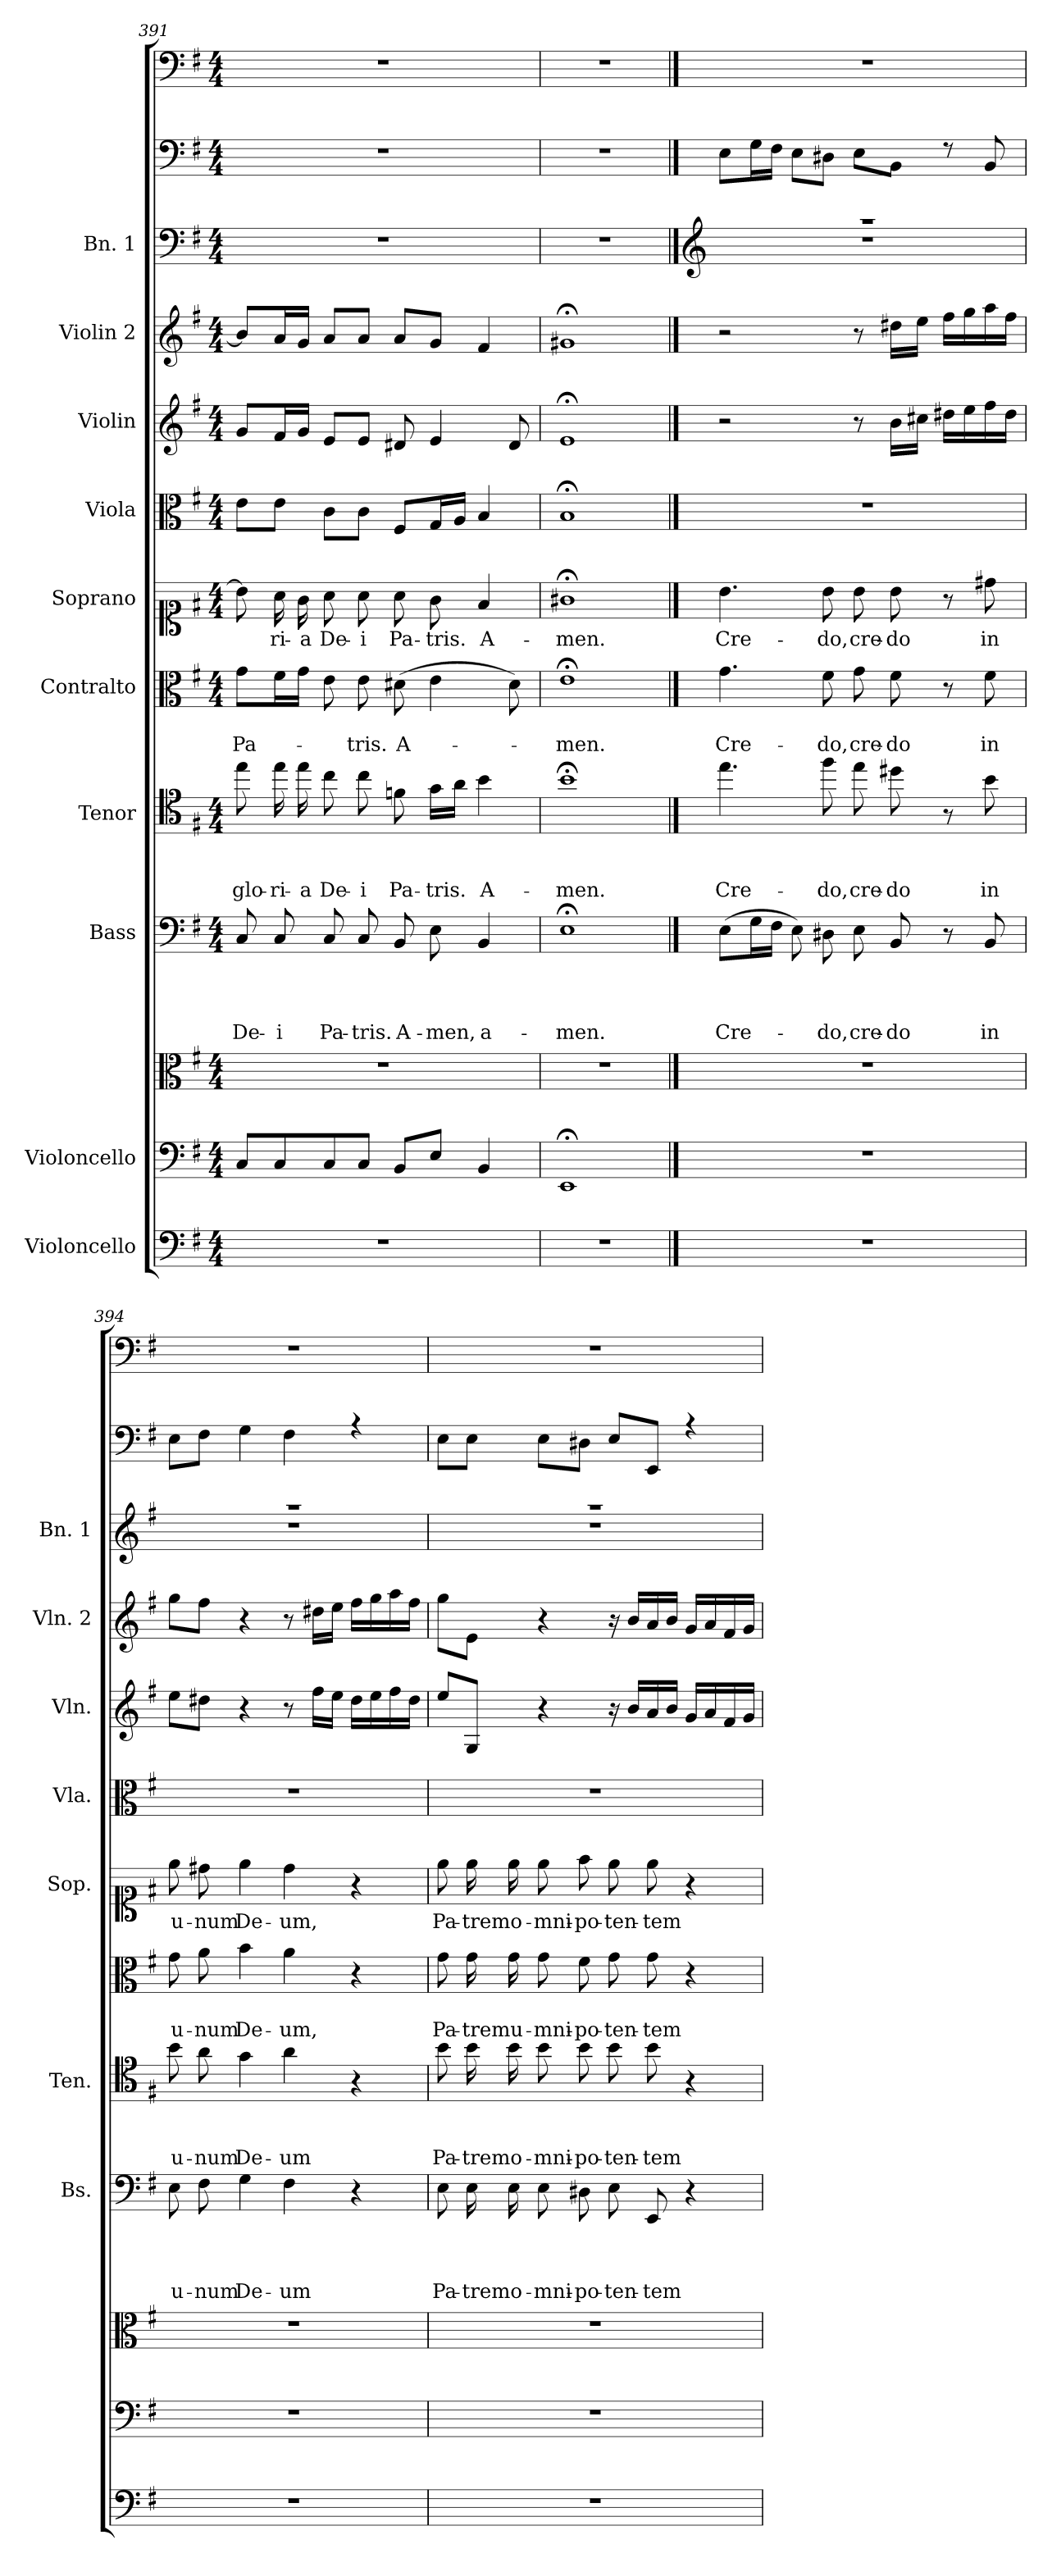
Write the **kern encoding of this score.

**kern	**kern	**kern	**kern	**text	**text	**text	**text	**kern	**text	**text	**text	**kern	**text	**text	**kern	**text	**kern	**kern	**kern	**kern	**kern	**kern
*part13	*part12	*part11	*part10	*part10	*part10	*part10	*part10	*part9	*part9	*part9	*part9	*part8	*part8	*part8	*part7	*part7	*part6	*part5	*part4	*part3	*part2	*part1
*staff13	*staff12	*staff11	*staff10	*staff10	*staff10	*staff10	*staff10	*staff9	*staff9	*staff9	*staff9	*staff8	*staff8	*staff8	*staff7	*staff7	*staff6	*staff5	*staff4	*staff3	*staff2	*staff1
*I"Violoncello	*I"Violoncello	*	*I"Bass	*	*	*	*	*I"Tenor	*	*	*	*I"Contralto	*	*	*I"Soprano	*	*I"Viola	*I"Violin	*I"Violin 2	*I"Bn. 1	*	*
*	*	*	*I'Bs.	*	*	*	*	*I'Ten.	*	*	*	*	*	*	*I'Sop.	*	*I'Vla.	*I'Vln.	*I'Vln. 2	*I'Bn. 1	*	*
*clefF4	*clefF4	*clefC3	*clefF4	*	*	*	*	*clefC4	*	*	*	*clefC3	*	*	*clefC1	*	*clefC3	*clefG2	*clefG2	*clefF4	*clefF4	*clefF4
*	*	*	*	*	*	*	*	*ITrd7c12	*	*	*	*	*	*	*	*	*	*	*	*	*	*
*k[f#]	*k[f#]	*k[f#]	*k[f#]	*	*	*	*	*k[f#]	*	*	*	*k[f#]	*	*	*k[f#]	*	*k[f#]	*k[f#]	*k[f#]	*k[f#]	*k[f#]	*k[f#]
*G:	*G:	*G:	*G:	*	*	*	*	*G:	*	*	*	*G:	*	*	*G:	*	*G:	*G:	*G:	*G:	*G:	*G:
*M4/4	*M4/4	*M4/4	*M4/4	*	*	*	*	*M4/4	*	*	*	*M4/4	*	*	*M4/4	*	*M4/4	*M4/4	*M4/4	*M4/4	*M4/4	*M4/4
=391	=391	=391	=391	=391	=391	=391	=391	=391	=391	=391	=391	=391	=391	=391	=391	=391	=391	=391	=391	=391	=391	=391
*	*^	*	*	*	*	*	*	*	*	*	*	*	*	*	*	*	*	*	*	*	*	*
!	!	!	!	!	!	!	!	!LO:LY:b	!	!	!	!LO:LY:b	!	!	!LO:LY:b	!	!	!	!	!	!	!	!
1r	8C/L	1ryy	1r	8C/	.	.	.	De-	8e\	.	.	glo-	8g\L	.	Pa-	8b\]	.	8e\L	8g/L	8b/L]	1r	1r	1r
!	!	!	!	!	!	!	!	!LO:LY:b	!	!	!	!LO:LY:b	!	!	!	!	!LO:LY:b	!	!	!	!	!	!
.	8C/	.	.	8C/	.	.	.	-i	16e\	.	.	-ri-	16f#\L	.	.	16a\	-ri-	8e\J	16f#/L	16a/L	.	.	.
!	!	!	!	!	!	!	!	!	!	!	!	!LO:LY:b	!	!	!	!	!LO:LY:b	!	!	!	!	!	!
.	.	.	.	.	.	.	.	.	16e\	.	.	-a	16g\JJ	.	.	16g\	-a	.	16g/JJ	16g/JJ	.	.	.
!	!	!	!	!	!	!	!	!LO:LY:b	!	!	!	!LO:LY:b	!	!	!	!	!LO:LY:b	!	!	!	!	!	!
.	8C/	.	.	8C/	.	.	.	Pa-	8c\	.	.	De-	8e\	.	.	8a\	De-	8c\L	8e/L	8a/L	.	.	.
!	!	!	!	!	!	!	!	!LO:LY:b	!	!	!	!LO:LY:b	!	!	!LO:LY:b	!	!LO:LY:b	!	!	!	!	!	!
.	8C/J	.	.	8C/	.	.	.	-tris.	8c\	.	.	-i	8e\	.	-tris.	8a\	-i	8c\J	8e/J	8a/J	.	.	.
!	!	!	!	!	!	!	!	!LO:LY:b	!	!	!	!LO:LY:b	!	!	!LO:LY:b	!	!LO:LY:b	!	!	!	!	!	!
.	8BB/L	.	.	8BB/	.	.	.	A-	8Fn\	.	.	Pa-	(>8d#X\	.	A-	8a\	Pa-	8F#/L	8d#X/	8a/L	.	.	.
!	!	!	!	!	!	!	!	!LO:LY:b	!	!	!	!LO:LY:b	!	!	!	!	!LO:LY:b	!	!	!	!	!	!
.	8E/J	.	.	8E\	.	.	.	-men,	16G\LL	.	.	-tris.	4e\	.	.	8g\	-tris.	16G/L	4e/	8g/J	.	.	.
.	.	.	.	.	.	.	.	.	16A\JJ	.	.	.	.	.	.	.	.	16A/JJ	.	.	.	.	.
!	!	!	!	!	!	!	!	!LO:LY:b	!	!	!	!LO:LY:b	!	!	!	!	!LO:LY:b	!	!	!	!	!	!
.	4BB/	.	.	4BB/	.	.	.	a-	4B\	.	.	A-	.	.	.	4f#/	A-	4B/	.	4f#/	.	.	.
.	.	.	.	.	.	.	.	.	.	.	.	.	8d#\)	.	.	.	.	.	8d#/	.	.	.	.
=392	=392	=392	=392	=392	=392	=392	=392	=392	=392	=392	=392	=392	=392	=392	=392	=392	=392	=392	=392	=392	=392	=392	=392
!	!	!	!	!	!	!	!	!LO:LY:b	!	!	!	!LO:LY:b	!	!	!LO:LY:b	!	!LO:LY:b	!	!	!	!	!	!
1r	1EE;	1ryy	1r	1E;<	.	.	.	-men.	1B;<	.	.	-men.	1e;<	.	-men.	1g#X;<	-men.	1B;	1e;	1g#X;	1r	1r	1r
*	*v	*v	*	*	*	*	*	*	*	*	*	*	*	*	*	*	*	*	*	*	*	*	*
!!LO:PB:g=z
==393	==393	==393	==393	==393	==393	==393	==393	==393	==393	==393	==393	==393	==393	==393	==393	==393	==393	==393	==393	==393	==393	==393
*	*	*	*	*	*	*	*	*	*	*	*	*	*	*	*	*	*	*	*	*clefG2	*	*
*	*^	*	*	*	*	*	*	*	*	*	*	*	*	*	*	*	*	*	*	*	*	*
!	!	!	!	!	!	!	!	!LO:LY:b	!	!	!	!LO:LY:b	!	!	!LO:LY:b	!	!LO:LY:b	!	!	!	!	!	!
*	*	*	*	*	*	*	*	*	*	*	*	*	*	*	*	*	*	*	*	*	*^	*^	*
*	*v	*v	*	*	*	*	*	*	*	*	*	*	*	*	*	*	*	*	*	*	*	*^	*	*	*
1r	1r	1r	(>8E\L	.	.	.	Cre-	4.e\	.	.	Cre-	4.g\	.	Cre-	4.b\	Cre-	1r	2r	2r	1raa	1ryy	1r	8E\L	1ryy	1r
.	.	.	16G\L	.	.	.	.	.	.	.	.	.	.	.	.	.	.	.	.	.	.	.	16G\L	.	.
.	.	.	16F#\JJ	.	.	.	.	.	.	.	.	.	.	.	.	.	.	.	.	.	.	.	16F#\JJ	.	.
.	.	.	8E\)	.	.	.	.	.	.	.	.	.	.	.	.	.	.	.	.	.	.	.	8E\L	.	.
!	!	!	!	!	!	!	!LO:LY:b	!	!	!	!LO:LY:b	!	!	!LO:LY:b	!	!LO:LY:b	!	!	!	!	!	!	!	!	!
.	.	.	8D#X\	.	.	.	-do,	8f#\	.	.	-do,	8f#\	.	-do,	8b\	-do,	.	.	.	.	.	.	8D#X\J	.	.
!	!	!	!	!	!	!	!LO:LY:b	!	!	!	!LO:LY:b	!	!	!LO:LY:b	!	!LO:LY:b	!	!	!	!	!	!	!	!	!
.	.	.	8E\	.	.	.	cre-	8e\	.	.	cre-	8g\	.	cre-	8b\	cre-	.	8r	8r	.	.	.	8E\L	.	.
!	!	!	!	!	!	!	!LO:LY:b	!	!	!	!LO:LY:b	!	!	!LO:LY:b	!	!LO:LY:b	!	!	!	!	!	!	!	!	!
.	.	.	8BB/	.	.	.	-do	8d#X\	.	.	-do	8f#\	.	-do	8b\	-do	.	16b\LL	16dd#X\LL	.	.	.	8BB\J	.	.
.	.	.	.	.	.	.	.	.	.	.	.	.	.	.	.	.	.	16cc#X\JJ	16ee\JJ	.	.	.	.	.	.
.	.	.	8r	.	.	.	.	8r	.	.	.	8r	.	.	8r	.	.	16dd#X\LL	16ff#\LL	.	.	.	8r	.	.
.	.	.	.	.	.	.	.	.	.	.	.	.	.	.	.	.	.	16ee\	16gg\	.	.	.	.	.	.
!	!	!	!	!	!	!	!LO:LY:b	!	!	!	!LO:LY:b	!	!	!LO:LY:b	!	!LO:LY:b	!	!	!	!	!	!	!	!	!
.	.	.	8BB/	.	.	.	in	8B\	.	.	in	8f#\	.	in	8dd#X\	in	.	16ff#\	16aa\	.	.	.	8BB/	.	.
.	.	.	.	.	.	.	.	.	.	.	.	.	.	.	.	.	.	16dd#\JJ	16ff#\JJ	.	.	.	.	.	.
=394	=394	=394	=394	=394	=394	=394	=394	=394	=394	=394	=394	=394	=394	=394	=394	=394	=394	=394	=394	=394	=394	=394	=394	=394	=394
!	!	!	!	!	!	!	!LO:LY:b	!	!	!	!LO:LY:b	!	!	!LO:LY:b	!	!LO:LY:b	!	!	!	!	!	!	!	!	!
1r	1r	1r	8E\	.	.	.	u-	8B\	.	.	u-	8g\	.	u-	8ee\	u-	1r	8ee\L	8gg\L	1raa	1ryy	1r	8E\L	1ryy	1r
!	!	!	!	!	!	!	!LO:LY:b	!	!	!	!LO:LY:b	!	!	!LO:LY:b	!	!LO:LY:b	!	!	!	!	!	!	!	!	!
.	.	.	8F#\	.	.	.	-num	8A\	.	.	-num	8a\	.	-num	8dd#X\	-num	.	8dd#X\J	8ff#\J	.	.	.	8F#\J	.	.
!	!	!	!	!	!	!	!LO:LY:b	!	!	!	!LO:LY:b	!	!	!LO:LY:b	!	!LO:LY:b	!	!	!	!	!	!	!	!	!
.	.	.	4G\	.	.	.	De-	4G\	.	.	De-	4b\	.	De-	4ee\	De-	.	4r	4r	.	.	.	4G\	.	.
!	!	!	!	!	!	!	!LO:LY:b	!	!	!	!LO:LY:b	!	!	!LO:LY:b	!	!LO:LY:b	!	!	!	!	!	!	!	!	!
.	.	.	4F#\	.	.	.	-um	4A\	.	.	-um	4a\	.	-um,	4dd#\	-um,	.	8r	8r	.	.	.	4F#\	.	.
.	.	.	.	.	.	.	.	.	.	.	.	.	.	.	.	.	.	16ff#\LL	16dd#X\LL	.	.	.	.	.	.
.	.	.	.	.	.	.	.	.	.	.	.	.	.	.	.	.	.	16ee\JJ	16ee\JJ	.	.	.	.	.	.
.	.	.	4r	.	.	.	.	4r	.	.	.	4r	.	.	4r	.	.	16dd#\LL	16ff#\LL	.	.	.	4r	.	.
.	.	.	.	.	.	.	.	.	.	.	.	.	.	.	.	.	.	16ee\	16gg\	.	.	.	.	.	.
.	.	.	.	.	.	.	.	.	.	.	.	.	.	.	.	.	.	16ff#\	16aa\	.	.	.	.	.	.
.	.	.	.	.	.	.	.	.	.	.	.	.	.	.	.	.	.	16dd#\JJ	16ff#\JJ	.	.	.	.	.	.
=395	=395	=395	=395	=395	=395	=395	=395	=395	=395	=395	=395	=395	=395	=395	=395	=395	=395	=395	=395	=395	=395	=395	=395	=395	=395
!	!	!	!	!	!	!	!LO:LY:b	!	!	!	!LO:LY:b	!	!	!LO:LY:b	!	!LO:LY:b	!	!	!	!	!	!	!	!	!
1r	1r	1r	8E\	.	.	.	Pa-	8B\	.	.	Pa-	8g\	.	Pa-	8ee\	Pa-	1r	8ee/L	8gg\L	1raa	1ryy	1r	8E\L	1ryy	1r
!	!	!	!	!	!	!	!LO:LY:b	!	!	!	!LO:LY:b	!	!	!LO:LY:b	!	!LO:LY:b	!	!	!	!	!	!	!	!	!
.	.	.	16E\	.	.	.	-trem	16B\	.	.	-trem	16g\	.	-trem	16ee\	-trem	.	8G/J	8e\J	.	.	.	8E\J	.	.
!	!	!	!	!	!	!	!LO:LY:b	!	!	!	!LO:LY:b	!	!	!LO:LY:b	!	!LO:LY:b	!	!	!	!	!	!	!	!	!
.	.	.	16E\	.	.	.	o-	16B\	.	.	o-	16g\	.	u-	16ee\	o-	.	.	.	.	.	.	.	.	.
!	!	!	!	!	!	!	!LO:LY:b	!	!	!	!LO:LY:b	!	!	!LO:LY:b	!	!LO:LY:b	!	!	!	!	!	!	!	!	!
.	.	.	8E\	.	.	.	-mni-	8B\	.	.	-mni-	8g\	.	-mni-	8ee\	-mni-	.	4r	4r	.	.	.	8E\L	.	.
!	!	!	!	!	!	!	!LO:LY:b	!	!	!	!LO:LY:b	!	!	!LO:LY:b	!	!LO:LY:b	!	!	!	!	!	!	!	!	!
.	.	.	8D#X\	.	.	.	-po-	8B\	.	.	-po-	8f#\	.	-po-	8ff#\	-po-	.	.	.	.	.	.	8D#X\J	.	.
!	!	!	!	!	!	!	!LO:LY:b	!	!	!	!LO:LY:b	!	!	!LO:LY:b	!	!LO:LY:b	!	!	!	!	!	!	!	!	!
.	.	.	8E\	.	.	.	-ten-	8B\	.	.	-ten-	8g\	.	-ten-	8ee\	-ten-	.	16r	16r	.	.	.	8E/L	.	.
.	.	.	.	.	.	.	.	.	.	.	.	.	.	.	.	.	.	16b/LL	16b/LL	.	.	.	.	.	.
!	!	!	!	!	!	!	!LO:LY:b	!	!	!	!LO:LY:b	!	!	!LO:LY:b	!	!LO:LY:b	!	!	!	!	!	!	!	!	!
.	.	.	8EE/	.	.	.	-tem	8B\	.	.	-tem	8g\	.	-tem	8ee\	-tem	.	16a/	16a/	.	.	.	8EE/J	.	.
.	.	.	.	.	.	.	.	.	.	.	.	.	.	.	.	.	.	16b/JJ	16b/JJ	.	.	.	.	.	.
.	.	.	4r	.	.	.	.	4r	.	.	.	4r	.	.	4r	.	.	16g/LL	16g/LL	.	.	.	4r	.	.
.	.	.	.	.	.	.	.	.	.	.	.	.	.	.	.	.	.	16a/	16a/	.	.	.	.	.	.
.	.	.	.	.	.	.	.	.	.	.	.	.	.	.	.	.	.	16f#/	16f#/	.	.	.	.	.	.
.	.	.	.	.	.	.	.	.	.	.	.	.	.	.	.	.	.	16g/JJ	16g/JJ	.	.	.	.	.	.
*	*	*	*	*	*	*	*	*	*	*	*	*	*	*	*	*	*	*	*	*v	*v	*v	*	*	*
*	*	*	*	*	*	*	*	*	*	*	*	*	*	*	*	*	*	*	*	*	*v	*v	*
=	=	=	=	=	=	=	=	=	=	=	=	=	=	=	=	=	=	=	=	=	=	=
*-	*-	*-	*-	*-	*-	*-	*-	*-	*-	*-	*-	*-	*-	*-	*-	*-	*-	*-	*-	*-	*-	*-
